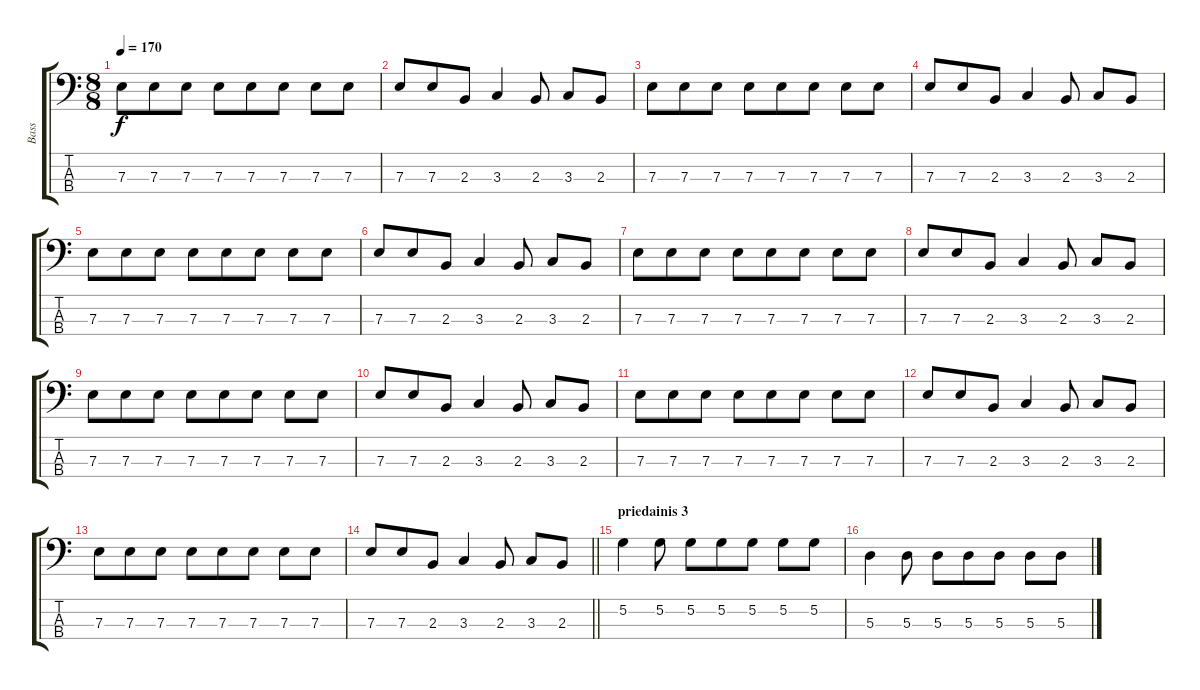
\track ("Bass" "Bass") {instrument electricbassfinger}
\staff {score tabs}
\tuning (G2 D2 A1 E1) {hide}
\ts (8 8)
\tempo 170
\clef f4
\ks c
7.3.8{dy f} 7.3.8 7.3.8 7.3.8 7.3.8 7.3.8 7.3.8 7.3.8 |
7.3.8 7.3.8 2.3.8 3.3.4 2.3.8 3.3.8 2.3.8 |
7.3.8 7.3.8 7.3.8 7.3.8 7.3.8 7.3.8 7.3.8 7.3.8 |
7.3.8 7.3.8 2.3.8 3.3.4 2.3.8 3.3.8 2.3.8 |
7.3.8 7.3.8 7.3.8 7.3.8 7.3.8 7.3.8 7.3.8 7.3.8 |
7.3.8 7.3.8 2.3.8 3.3.4 2.3.8 3.3.8 2.3.8 |
7.3.8 7.3.8 7.3.8 7.3.8 7.3.8 7.3.8 7.3.8 7.3.8 |
7.3.8 7.3.8 2.3.8 3.3.4 2.3.8 3.3.8 2.3.8 |
7.3.8 7.3.8 7.3.8 7.3.8 7.3.8 7.3.8 7.3.8 7.3.8 |
7.3.8 7.3.8 2.3.8 3.3.4 2.3.8 3.3.8 2.3.8 |
7.3.8 7.3.8 7.3.8 7.3.8 7.3.8 7.3.8 7.3.8 7.3.8 |
7.3.8 7.3.8 2.3.8 3.3.4 2.3.8 3.3.8 2.3.8 |
7.3.8 7.3.8 7.3.8 7.3.8 7.3.8 7.3.8 7.3.8 7.3.8 |
\barLineRight lightlight
7.3.8 7.3.8 2.3.8 3.3.4 2.3.8 3.3.8 2.3.8 |
\section ("" "priedainis 3")
5.2.4 5.2.8 5.2.8 5.2.8 5.2.8 5.2.8 5.2.8 |
5.3.4 5.3.8 5.3.8 5.3.8 5.3.8 5.3.8 5.3.8
